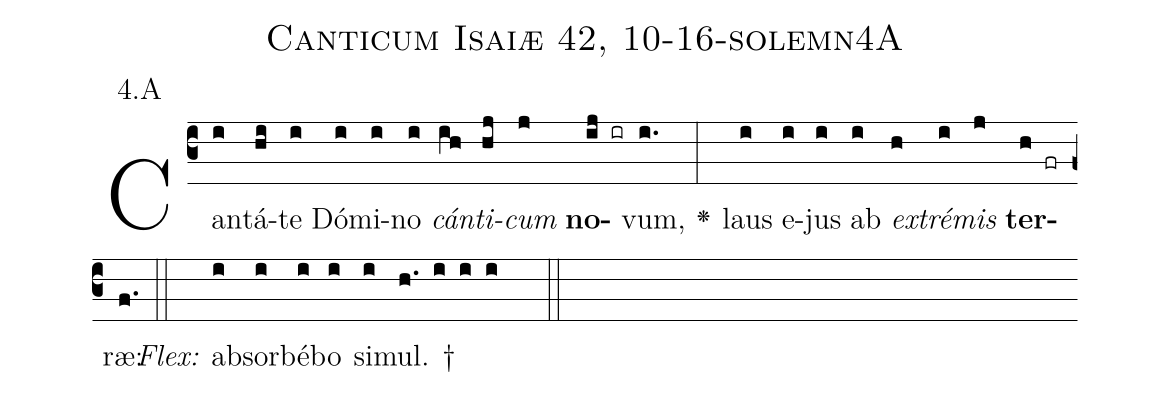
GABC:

name: Canticum Isaiæ 42, 10-16-solemn4A;
annotation: 4.A;
%%
(c3)Can(i)tá(hi)te(i) Dó(i)mi(i)no(i) <i>cán</i>(ih)<i>ti</i>(hj)<i>cum</i>(j) <b>no</b>(ij ir)vum,(i.) <v>\greheightstar</v>(:) laus(i) e(i)jus(i) ab(i) <i>ex</i>(h)<i>tré</i>(i)<i>mis</i>(j) <b>ter</b>(h fr)ræ:(f.) (::)
<i>Flex:</i>()  ab(i)sor(i)bé(i)bo(i) si(i)mul. †(h. i i i  ::)

%E(i) u(h) o(i) u(j) a(h) e.(f.) (::)
